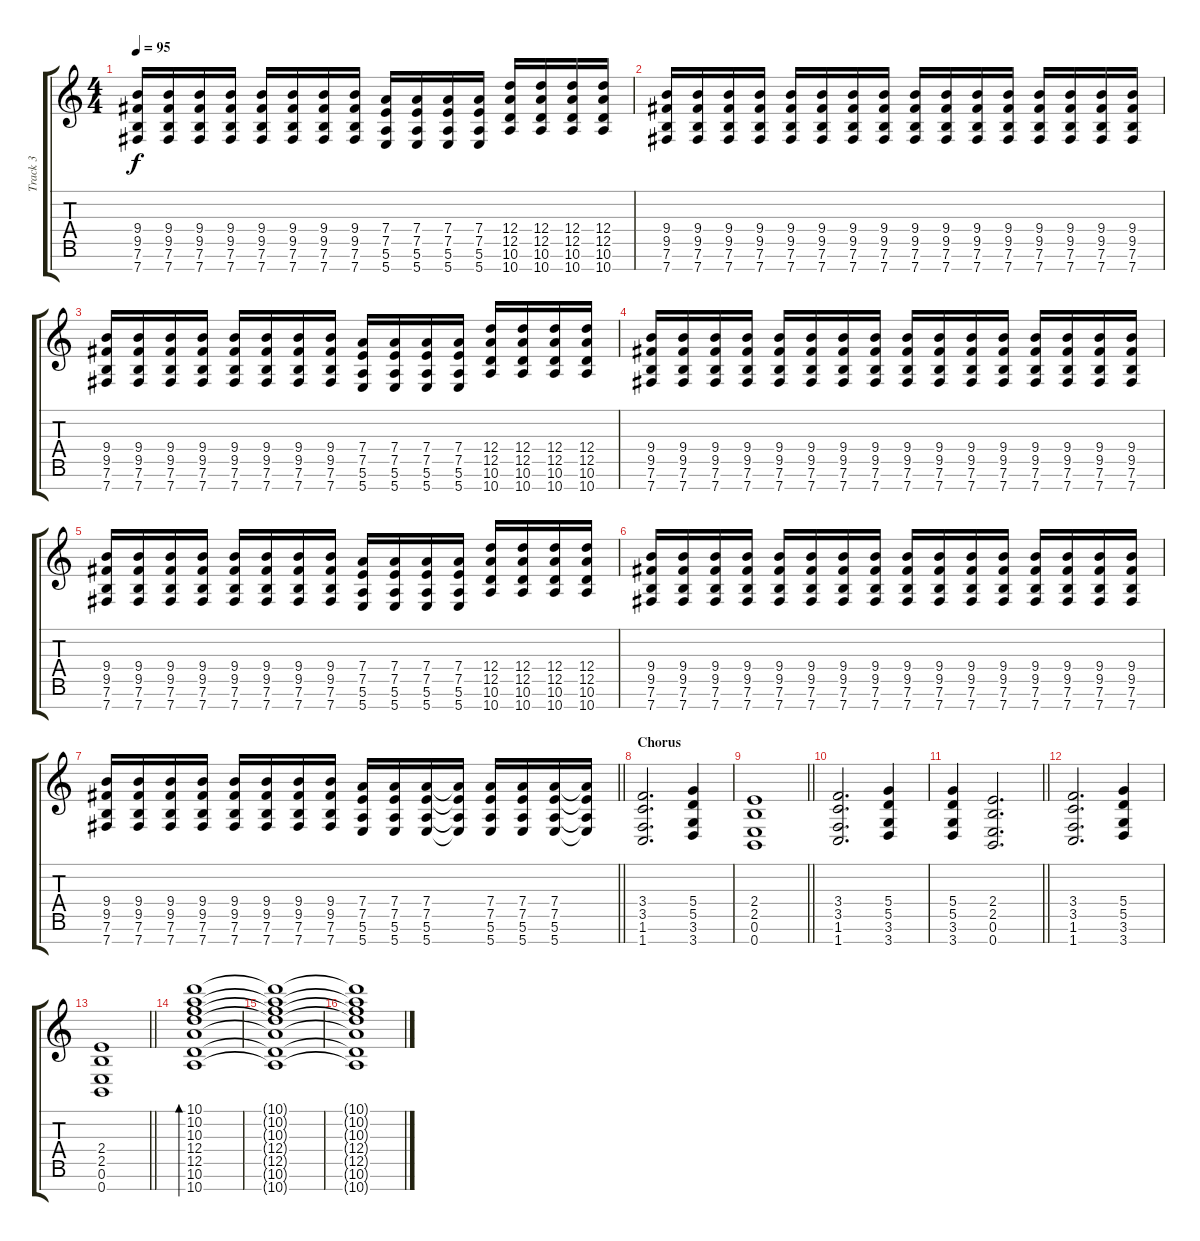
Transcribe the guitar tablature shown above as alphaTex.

\track ("Track 3" "Track 3") {instrument distortionguitar}
\staff {score tabs}
\tuning (E4 B3 G3 D3 A2 E2 B1) {hide}
\ts (4 4)
\tempo 95
\clef g2
\ks c
(9.4 9.5 7.6 7.7).16{dy f} (9.4 9.5 7.6 7.7).16 (9.4 9.5 7.6 7.7).16 (9.4 9.5 7.6 7.7).16 (9.4 9.5 7.6 7.7).16 (9.4 9.5 7.6 7.7).16 (9.4 9.5 7.6 7.7).16 (9.4 9.5 7.6 7.7).16 (7.4 7.5 5.6 5.7).16 (7.4 7.5 5.6 5.7).16 (7.4 7.5 5.6 5.7).16 (7.4 7.5 5.6 5.7).16 (12.4 12.5 10.6 10.7).16 (12.4 12.5 10.6 10.7).16 (12.4 12.5 10.6 10.7).16 (12.4 12.5 10.6 10.7).16 |
(9.4 9.5 7.6 7.7).16 (9.4 9.5 7.6 7.7).16 (9.4 9.5 7.6 7.7).16 (9.4 9.5 7.6 7.7).16 (9.4 9.5 7.6 7.7).16 (9.4 9.5 7.6 7.7).16 (9.4 9.5 7.6 7.7).16 (9.4 9.5 7.6 7.7).16 (9.4 9.5 7.6 7.7).16 (9.4 9.5 7.6 7.7).16 (9.4 9.5 7.6 7.7).16 (9.4 9.5 7.6 7.7).16 (9.4 9.5 7.6 7.7).16 (9.4 9.5 7.6 7.7).16 (9.4 9.5 7.6 7.7).16 (9.4 9.5 7.6 7.7).16 |
(9.4 9.5 7.6 7.7).16 (9.4 9.5 7.6 7.7).16 (9.4 9.5 7.6 7.7).16 (9.4 9.5 7.6 7.7).16 (9.4 9.5 7.6 7.7).16 (9.4 9.5 7.6 7.7).16 (9.4 9.5 7.6 7.7).16 (9.4 9.5 7.6 7.7).16 (7.4 7.5 5.6 5.7).16 (7.4 7.5 5.6 5.7).16 (7.4 7.5 5.6 5.7).16 (7.4 7.5 5.6 5.7).16 (12.4 12.5 10.6 10.7).16 (12.4 12.5 10.6 10.7).16 (12.4 12.5 10.6 10.7).16 (12.4 12.5 10.6 10.7).16 |
(9.4 9.5 7.6 7.7).16 (9.4 9.5 7.6 7.7).16 (9.4 9.5 7.6 7.7).16 (9.4 9.5 7.6 7.7).16 (9.4 9.5 7.6 7.7).16 (9.4 9.5 7.6 7.7).16 (9.4 9.5 7.6 7.7).16 (9.4 9.5 7.6 7.7).16 (9.4 9.5 7.6 7.7).16 (9.4 9.5 7.6 7.7).16 (9.4 9.5 7.6 7.7).16 (9.4 9.5 7.6 7.7).16 (9.4 9.5 7.6 7.7).16 (9.4 9.5 7.6 7.7).16 (9.4 9.5 7.6 7.7).16 (9.4 9.5 7.6 7.7).16 |
(9.4 9.5 7.6 7.7).16 (9.4 9.5 7.6 7.7).16 (9.4 9.5 7.6 7.7).16 (9.4 9.5 7.6 7.7).16 (9.4 9.5 7.6 7.7).16 (9.4 9.5 7.6 7.7).16 (9.4 9.5 7.6 7.7).16 (9.4 9.5 7.6 7.7).16 (7.4 7.5 5.6 5.7).16 (7.4 7.5 5.6 5.7).16 (7.4 7.5 5.6 5.7).16 (7.4 7.5 5.6 5.7).16 (12.4 12.5 10.6 10.7).16 (12.4 12.5 10.6 10.7).16 (12.4 12.5 10.6 10.7).16 (12.4 12.5 10.6 10.7).16 |
(9.4 9.5 7.6 7.7).16 (9.4 9.5 7.6 7.7).16 (9.4 9.5 7.6 7.7).16 (9.4 9.5 7.6 7.7).16 (9.4 9.5 7.6 7.7).16 (9.4 9.5 7.6 7.7).16 (9.4 9.5 7.6 7.7).16 (9.4 9.5 7.6 7.7).16 (9.4 9.5 7.6 7.7).16 (9.4 9.5 7.6 7.7).16 (9.4 9.5 7.6 7.7).16 (9.4 9.5 7.6 7.7).16 (9.4 9.5 7.6 7.7).16 (9.4 9.5 7.6 7.7).16 (9.4 9.5 7.6 7.7).16 (9.4 9.5 7.6 7.7).16 |
\barLineRight lightlight
(9.4 9.5 7.6 7.7).16 (9.4 9.5 7.6 7.7).16 (9.4 9.5 7.6 7.7).16 (9.4 9.5 7.6 7.7).16 (9.4 9.5 7.6 7.7).16 (9.4 9.5 7.6 7.7).16 (9.4 9.5 7.6 7.7).16 (9.4 9.5 7.6 7.7).16 (7.4 7.5 5.6 5.7).16 (7.4 7.5 5.6 5.7).16 (7.4 7.5 5.6 5.7).16 (7.4{t} 7.5{t} 5.6{t} 5.7{t}).16 (7.4 7.5 5.6 5.7).16 (7.4 7.5 5.6 5.7).16 (7.4 7.5 5.6 5.7).16 (7.4{t} 7.5{t} 5.6{t} 5.7{t}).16 |
\section ("" "Chorus")
(3.4 3.5 1.6 1.7).2{d} (5.4 5.5 3.6 3.7).4 |
\barLineRight lightlight
(2.4 2.5 0.6 0.7).1 |
(3.4 3.5 1.6 1.7).2{d} (5.4 5.5 3.6 3.7).4 |
\barLineRight lightlight
(5.4 5.5 3.6 3.7).4 (2.4 2.5 0.6 0.7).2{d} |
(3.4 3.5 1.6 1.7).2{d} (5.4 5.5 3.6 3.7).4 |
\barLineRight lightlight
(2.4 2.5 0.6 0.7).1 |
(10.1 10.2 10.3 12.4 12.5 10.6 10.7).1{bd 240} |
(10.1{t} 10.2{t} 10.3{t} 12.4{t} 12.5{t} 10.6{t} 10.7{t}).1 |
(10.1{t} 10.2{t} 10.3{t} 12.4{t} 12.5{t} 10.6{t} 10.7{t}).1
